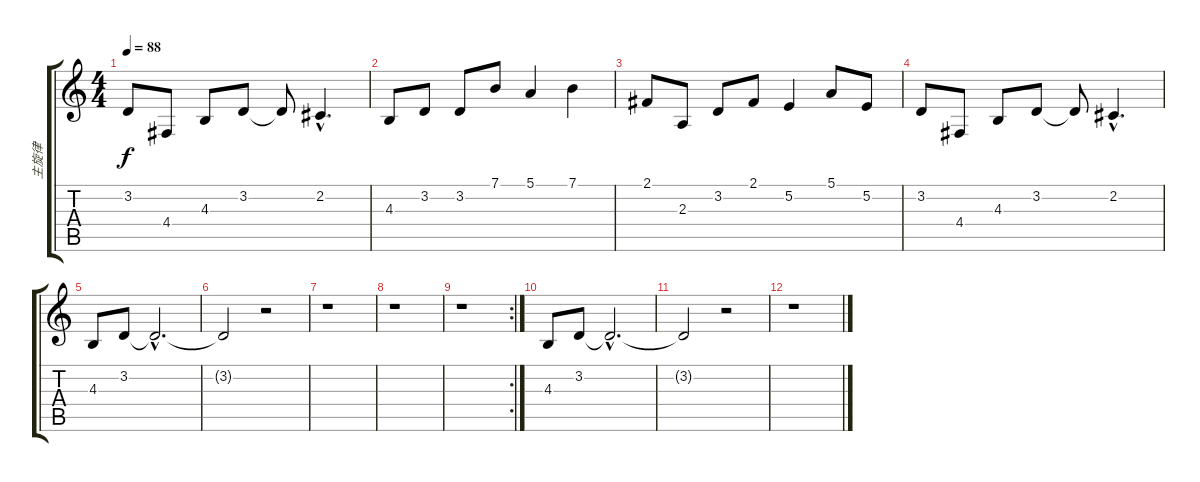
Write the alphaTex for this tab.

\track ("主旋律" "主旋律") {instrument violin}
\staff {score tabs}
\tuning (E4 B3 G3 D3 A2 E2) {hide}
\ts (4 4)
\tempo 88
\clef g2
\ks c
3.2.8{dy f} 4.4.8 4.3.8 3.2.8 3.2{t}.8 2.2{hac}.4{d} |
4.3.8 3.2.8 3.2.8 7.1.8 5.1.4 7.1.4 |
2.1.8 2.3.8 3.2.8 2.1.8 5.2.4 5.1.8 5.2.8 |
3.2.8 4.4.8 4.3.8 3.2.8 3.2{t}.8 2.2{hac}.4{d} |
4.3.8 3.2.8 3.2{hac t}.2{d} |
3.2{t}.2 r.2 |
r.1 |
r.1 |
\rc 2
r.1 |
4.3.8 3.2.8 3.2{hac t}.2{d} |
3.2{t}.2 r.2 |
r.1
